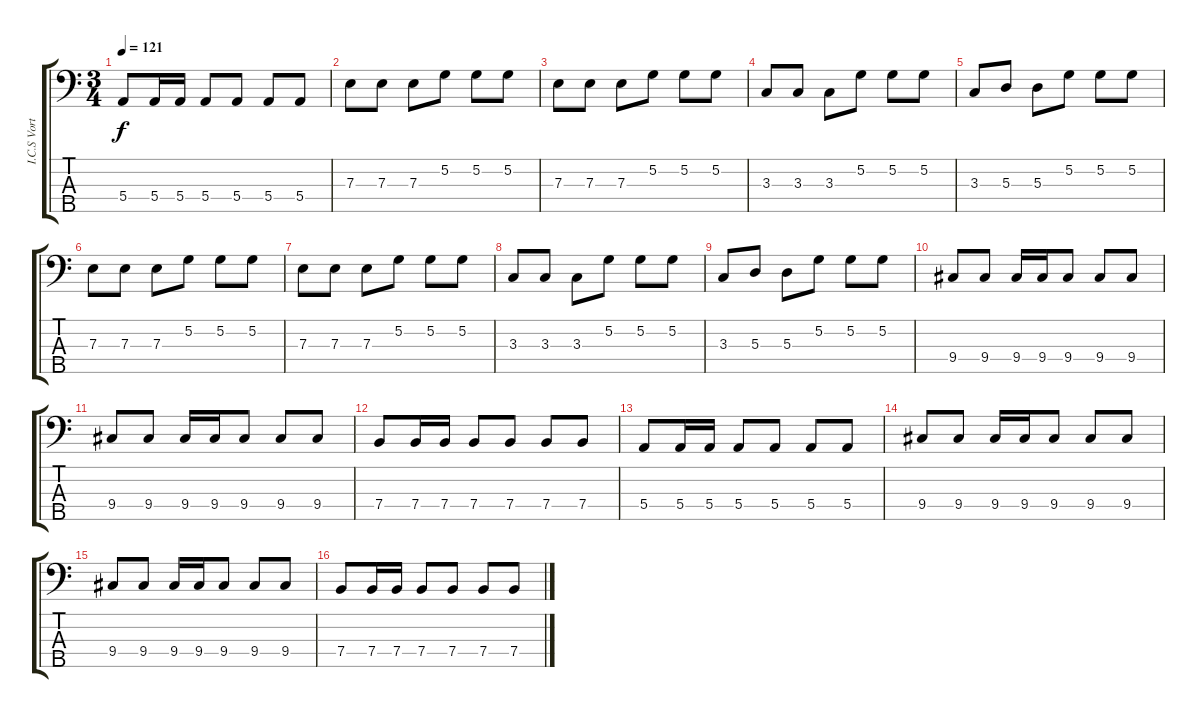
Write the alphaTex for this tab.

\track ("I.C.S Vortex" "I.C.S Vort") {instrument electricbassfinger}
\staff {score tabs}
\tuning (G2 D2 A1 E1 B0) {hide}
\ts (3 4)
\tempo 121
\clef f4
\ks c
5.4.8{dy f} 5.4.16 5.4.16 5.4.8 5.4.8 5.4.8 5.4.8 |
7.3.8 7.3.8 7.3.8 5.2.8 5.2.8 5.2.8 |
7.3.8 7.3.8 7.3.8 5.2.8 5.2.8 5.2.8 |
3.3.8 3.3.8 3.3.8 5.2.8 5.2.8 5.2.8 |
3.3.8 5.3.8 5.3.8 5.2.8 5.2.8 5.2.8 |
7.3.8 7.3.8 7.3.8 5.2.8 5.2.8 5.2.8 |
7.3.8 7.3.8 7.3.8 5.2.8 5.2.8 5.2.8 |
3.3.8 3.3.8 3.3.8 5.2.8 5.2.8 5.2.8 |
3.3.8 5.3.8 5.3.8 5.2.8 5.2.8 5.2.8 |
9.4.8 9.4.8 9.4.16 9.4.16 9.4.8 9.4.8 9.4.8 |
9.4.8 9.4.8 9.4.16 9.4.16 9.4.8 9.4.8 9.4.8 |
7.4.8 7.4.16 7.4.16 7.4.8 7.4.8 7.4.8 7.4.8 |
5.4.8 5.4.16 5.4.16 5.4.8 5.4.8 5.4.8 5.4.8 |
9.4.8 9.4.8 9.4.16 9.4.16 9.4.8 9.4.8 9.4.8 |
9.4.8 9.4.8 9.4.16 9.4.16 9.4.8 9.4.8 9.4.8 |
7.4.8 7.4.16 7.4.16 7.4.8 7.4.8 7.4.8 7.4.8
